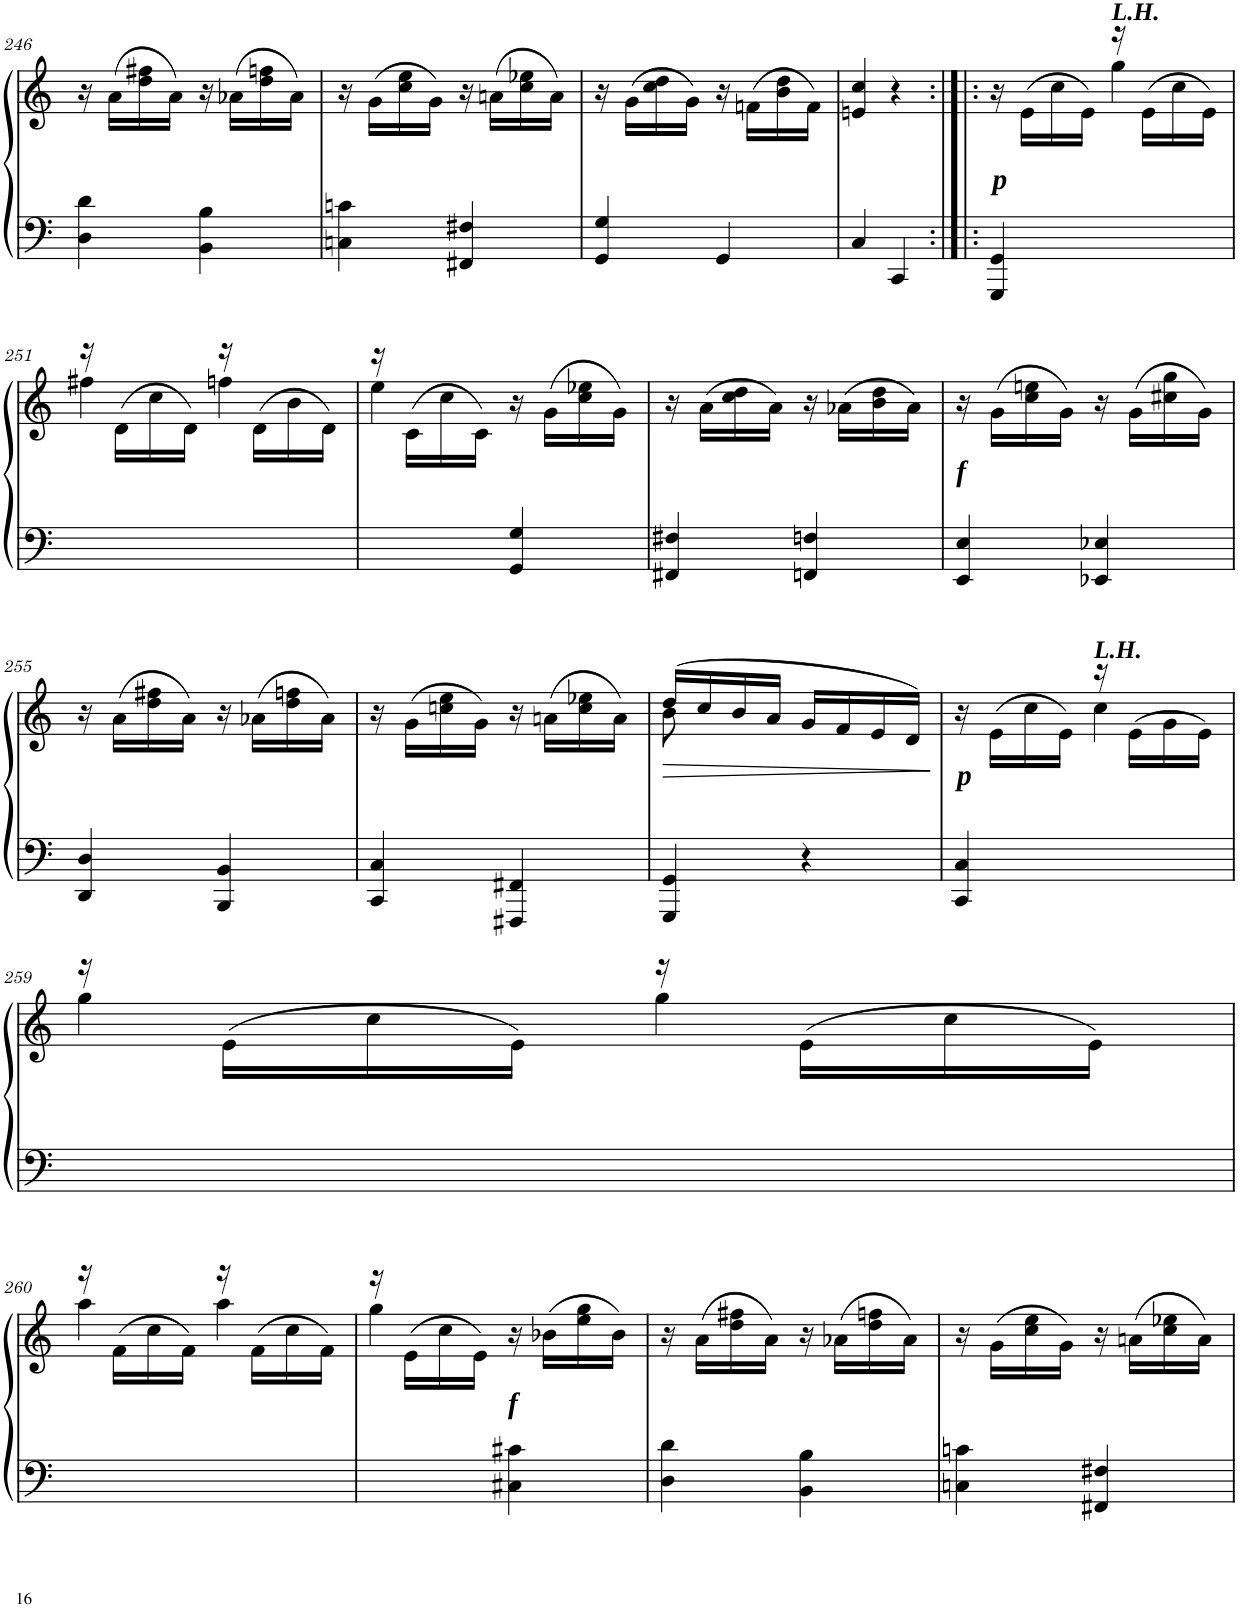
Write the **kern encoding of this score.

**kern	**kern	**dynam
*part2	*part1	*part1
*staff2	*staff1	*staff1
*I"Piano	*I"Piano	*
*I'Pno	*I'Pno	*
!!LO:PB:g=z
*clefF4	*clefG2	*
*k[]	*k[]	*
*M2/4	*M2/4	*
=246	=246	=246
4D\ 4d\	16r	.
.	(16a\LL	.
.	16dd\ 16ff#X\	.
.	16a\JJ)	.
4BB\ 4B\	16r	.
.	(16a-X\LL	.
.	16dd\ 16ffn\	.
.	16a-\JJ)	.
=247	=247	=247
4Cn\ 4cn\	16r	.
.	(16g\LL	.
.	16cc\ 16ee\	.
.	16g\JJ)	.
4FF#X/ 4F#X/	16r	.
.	(16an\LL	.
.	16cc\ 16ee-X\	.
.	16a\JJ)	.
=248	=248	=248
4GG/ 4G/	16r	.
.	(16g\LL	.
.	16cc\ 16dd\	.
.	16g\JJ)	.
4GG/	16r	.
.	(16fn\LL	.
.	16b\ 16dd\	.
.	16f\JJ)	.
=249	=249	=249
4C/	4en/ 4cc/	.
4CC/	4r	.
=250:|!|:	=250:|!|:	=250:|!|:
*	*^	*
!LO:TX:a:Bi:t=p	!	!	!
4GGG/ 4GG/	16r	4ryy	.
.	(16e\LL	.	.
.	16cc\	.	.
.	16e\JJ)	.	.
!	!LO:TX:a:Bi:t=L.H.	!	!
4ryy	16r	4gg\	.
.	(16e\LL	.	.
.	16cc\	.	.
.	16e\JJ)	.	.
!!LO:LB:g=z	!!
=251	=251	=251	=251
2ryy	16r	4ff#X\	.
.	(16d\LL	.	.
.	16cc\	.	.
.	16d\JJ)	.	.
.	16r	4ffn\	.
.	(16d\LL	.	.
.	16b\	.	.
.	16d\JJ)	.	.
=252	=252	=252	=252
4ryy	16r	4ee\	.
.	(16c\LL	.	.
.	16cc\	.	.
.	16c\JJ)	.	.
4GG/ 4G/	16r	4ryy	.
.	(16g\LL	.	.
.	16cc\ 16ee-X\	.	.
.	16g\JJ)	.	.
*	*v	*v	*
=253	=253	=253
4FF#X/ 4F#X/	16r	.
.	(16a\LL	.
.	16cc\ 16dd\	.
.	16a\JJ)	.
4FFn/ 4Fn/	16r	.
.	(16a-X\LL	.
.	16b\ 16dd\	.
.	16a-\JJ)	.
=254	=254	=254
!	!LO:TX:b:Bi:t=f	!
4EE/ 4E/	16r	.
.	(16g\LL	.
.	16cc\ 16een\	.
.	16g\JJ)	.
4EE-X/ 4E-X/	16r	.
.	(16g\LL	.
.	16cc#X\ 16gg\	.
.	16g\JJ)	.
!!LO:LB:g=z
=255	=255	=255
4DD/ 4D/	16r	.
.	(16a\LL	.
.	16dd\ 16ff#X\	.
.	16a\JJ)	.
4BBB/ 4BB/	16r	.
.	(16a-X\LL	.
.	16dd\ 16ffn\	.
.	16a-\JJ)	.
=256	=256	=256
4CC/ 4C/	16r	.
.	(16g\LL	.
.	16ccn\ 16ee\	.
.	16g\JJ)	.
4FFF#X/ 4FF#X/	16r	.
.	(16an\LL	.
.	16cc\ 16ee-X\	.
.	16a\JJ)	.
=257	=257	=257
!	!	!LO:HP:b
*	*^	*
4GGG/ 4GG/	(16dd/LL	8b\	>
.	16cc/	.	.
.	16b/	4.ryy	.
.	16a/JJ	.	.
4r	16g/LL	.	.
.	16f/	.	.
.	16e/	.	.
.	16d/JJ)	.	.
*	*v	*v	*
.	.	]
=258	=258	=258
*	*^	*
!	!LO:TX:b:Bi:t=p	!	!
4CC/ 4C/	16r	4ryy	.
.	(16e\LL	.	.
.	16cc\	.	.
.	16e\JJ)	.	.
!	!LO:TX:a:Bi:t=L.H.	!	!
4ryy	16r	4cc\	.
.	(16e\LL	.	.
.	16g\	.	.
.	16e\JJ)	.	.
!!LO:LB:g=z	!!
=259	=259	=259	=259
2ryy	16r	4gg\	.
.	(16e\LL	.	.
.	16cc\	.	.
.	16e\JJ)	.	.
.	16r	4gg\	.
.	(16e\LL	.	.
.	16cc\	.	.
.	16e\JJ)	.	.
!!LO:LB:g=z	!!
=260	=260	=260	=260
2ryy	16r	4aa\	.
.	(16f\LL	.	.
.	16cc\	.	.
.	16f\JJ)	.	.
.	16r	4aa\	.
.	(16f\LL	.	.
.	16cc\	.	.
.	16f\JJ)	.	.
=261	=261	=261	=261
4ryy	16r	4gg\	.
.	(16e\LL	.	.
.	16cc\	.	.
.	16e\JJ)	.	.
!	!LO:TX:b:Bi:t=f	!	!
4C#X\ 4c#X\	16r	4ryy	.
.	(16b-X\LL	.	.
.	16ee\ 16gg\	.	.
.	16b-\JJ)	.	.
*	*v	*v	*
=262	=262	=262
4D\ 4d\	16r	.
.	(16a\LL	.
.	16dd\ 16ff#X\	.
.	16a\JJ)	.
4BB\ 4B\	16r	.
.	(16a-X\LL	.
.	16dd\ 16ffn\	.
.	16a-\JJ)	.
=263	=263	=263
4Cn\ 4cn\	16r	.
.	(16g\LL	.
.	16cc\ 16ee\	.
.	16g\JJ)	.
4FF#X/ 4F#X/	16r	.
.	(16an\LL	.
.	16cc\ 16ee-X\	.
.	16a\JJ)	.
=	=	=
*-	*-	*-
